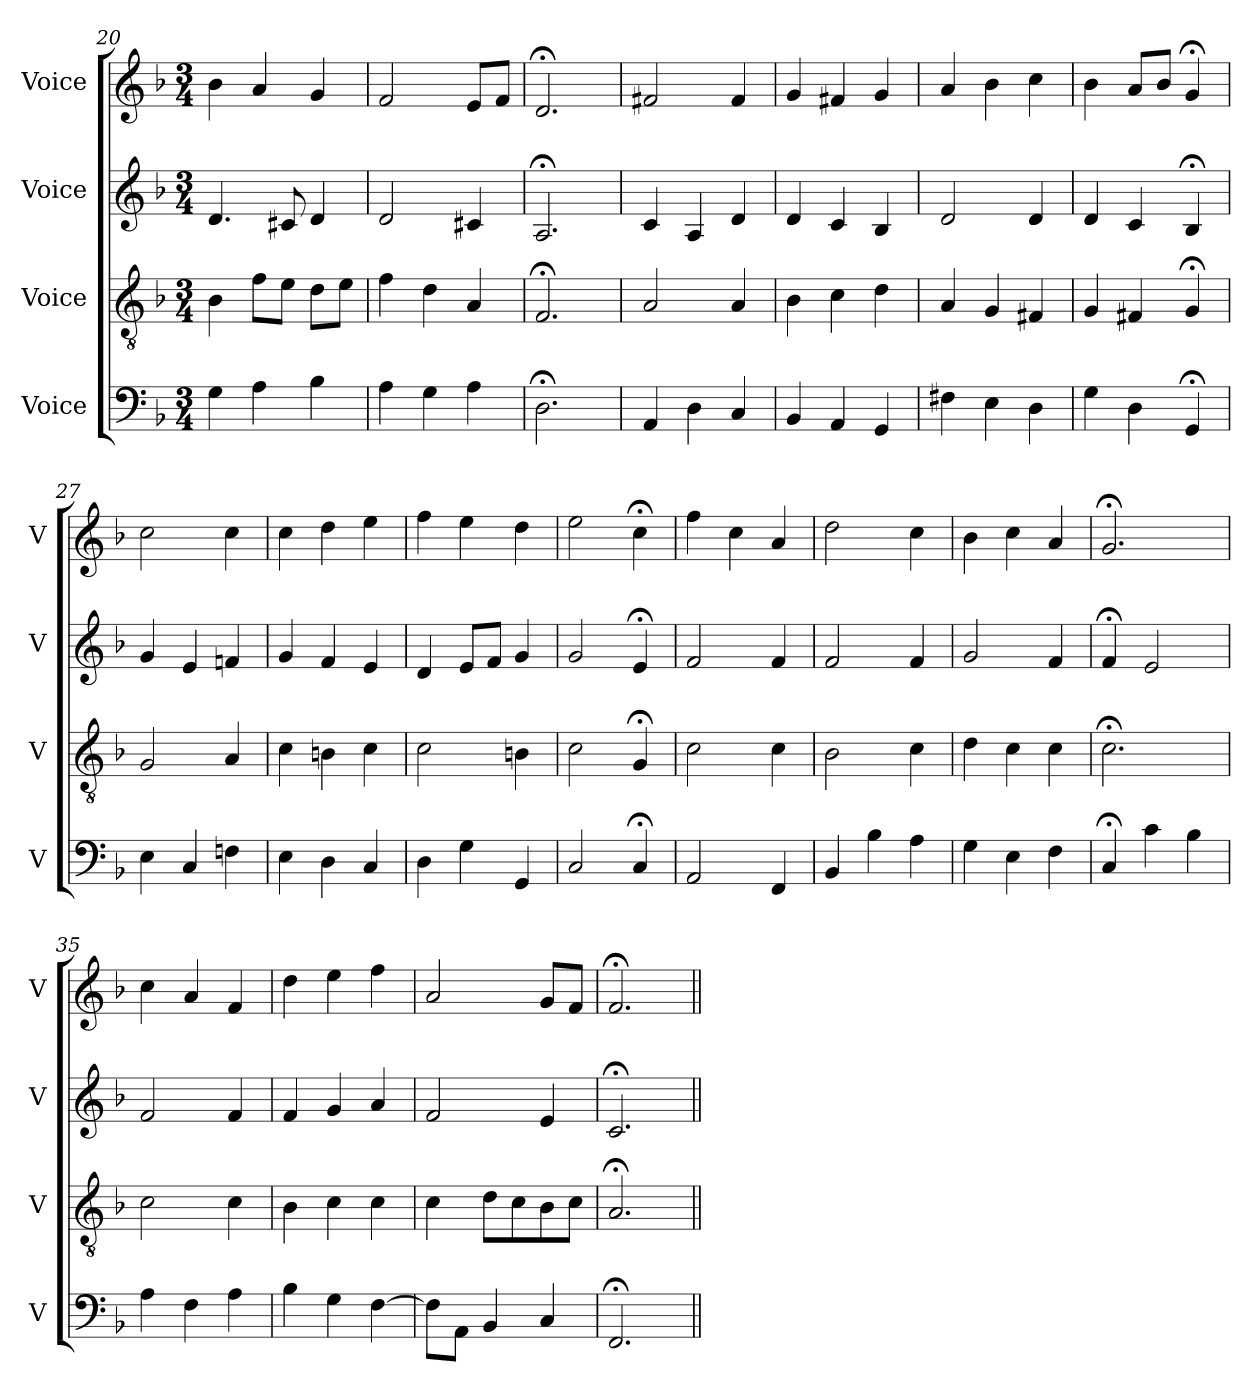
**kern	**kern	**kern	**kern
*part4	*part3	*part2	*part1
*staff4	*staff3	*staff2	*staff1
*I"Voice	*I"Voice	*I"Voice	*I"Voice
*I'V	*I'V	*I'V	*I'V
*clefF4	*clefGv2	*clefG2	*clefG2
*k[b-]	*k[b-]	*k[b-]	*k[b-]
*M3/4	*M3/4	*M3/4	*M3/4
=20	=20	=20	=20
4G\	4B-\	4.d/	4b-\
4A\	8f\L	.	4a/
.	8e\J	8c#X/	.
4B-\	8d\L	4d/	4g/
.	8e\J	.	.
=21	=21	=21	=21
4A\	4f\	2d/	2f/
4G\	4d\	.	.
4A\	4A/	4c#X/	8e/L
.	.	.	8f/J
=22	=22	=22	=22
2.D;<\	2.F;</	2.A;</	2.d;</
!!LO:PB:g=z
=23	=23	=23	=23
4AA/	2A/	4c/	2f#X/
4D\	.	4A/	.
4C/	4A/	4d/	4f#/
=24	=24	=24	=24
4BB-/	4B-\	4d/	4g/
4AA/	4c\	4c/	4f#X/
4GG/	4d\	4B-/	4g/
=25	=25	=25	=25
4F#X\	4A/	2d/	4a/
4E\	4G/	.	4b-\
4D\	4F#X/	4d/	4cc\
=26	=26	=26	=26
4G\	4G/	4d/	4b-\
4D\	4F#X/	4c/	8a/L
.	.	.	8b-/J
4GG;</	4G;</	4B-;</	4g;</
=27	=27	=27	=27
4E\	2G/	4g/	2cc\
4C/	.	4e/	.
4Fn\	4A/	4fn/	4cc\
=28	=28	=28	=28
4E\	4c\	4g/	4cc\
4D\	4Bn\	4f/	4dd\
4C/	4c\	4e/	4ee\
=29	=29	=29	=29
4D\	2c\	4d/	4ff\
4G\	.	8e/L	4ee\
.	.	8f/J	.
4GG/	4Bn\	4g/	4dd\
=30	=30	=30	=30
2C/	2c\	2g/	2ee\
4C;</	4G;</	4e;</	4cc;<\
=31	=31	=31	=31
2AA/	2c\	2f/	4ff\
.	.	.	4cc\
4FF/	4c\	4f/	4a/
=32	=32	=32	=32
4BB-/	2B-\	2f/	2dd\
4B-\	.	.	.
4A\	4c\	4f/	4cc\
=33	=33	=33	=33
4G\	4d\	2g/	4b-\
4E\	4c\	.	4cc\
4F\	4c\	4f/	4a/
!!LO:LB:g=z
=34	=34	=34	=34
4C;</	2.c;<\	4f;</	2.g;</
4c\	.	2e/	.
4B-\	.	.	.
=35	=35	=35	=35
4A\	2c\	2f/	4cc\
4F\	.	.	4a/
4A\	4c\	4f/	4f/
=36	=36	=36	=36
4B-\	4B-\	4f/	4dd\
4G\	4c\	4g/	4ee\
[4F\	4c\	4a/	4ff\
=37	=37	=37	=37
8F\L]	4c\	2f/	2a/
8AA\J	.	.	.
4BB-/	8d\L	.	.
.	8c\	.	.
4C/	8B-\	4e/	8g/L
.	8c\J	.	8f/J
=38	=38	=38	=38
2.FF;</	2.A;</	2.c;</	2.f;</
=||	=||	=||	=||
*-	*-	*-	*-
